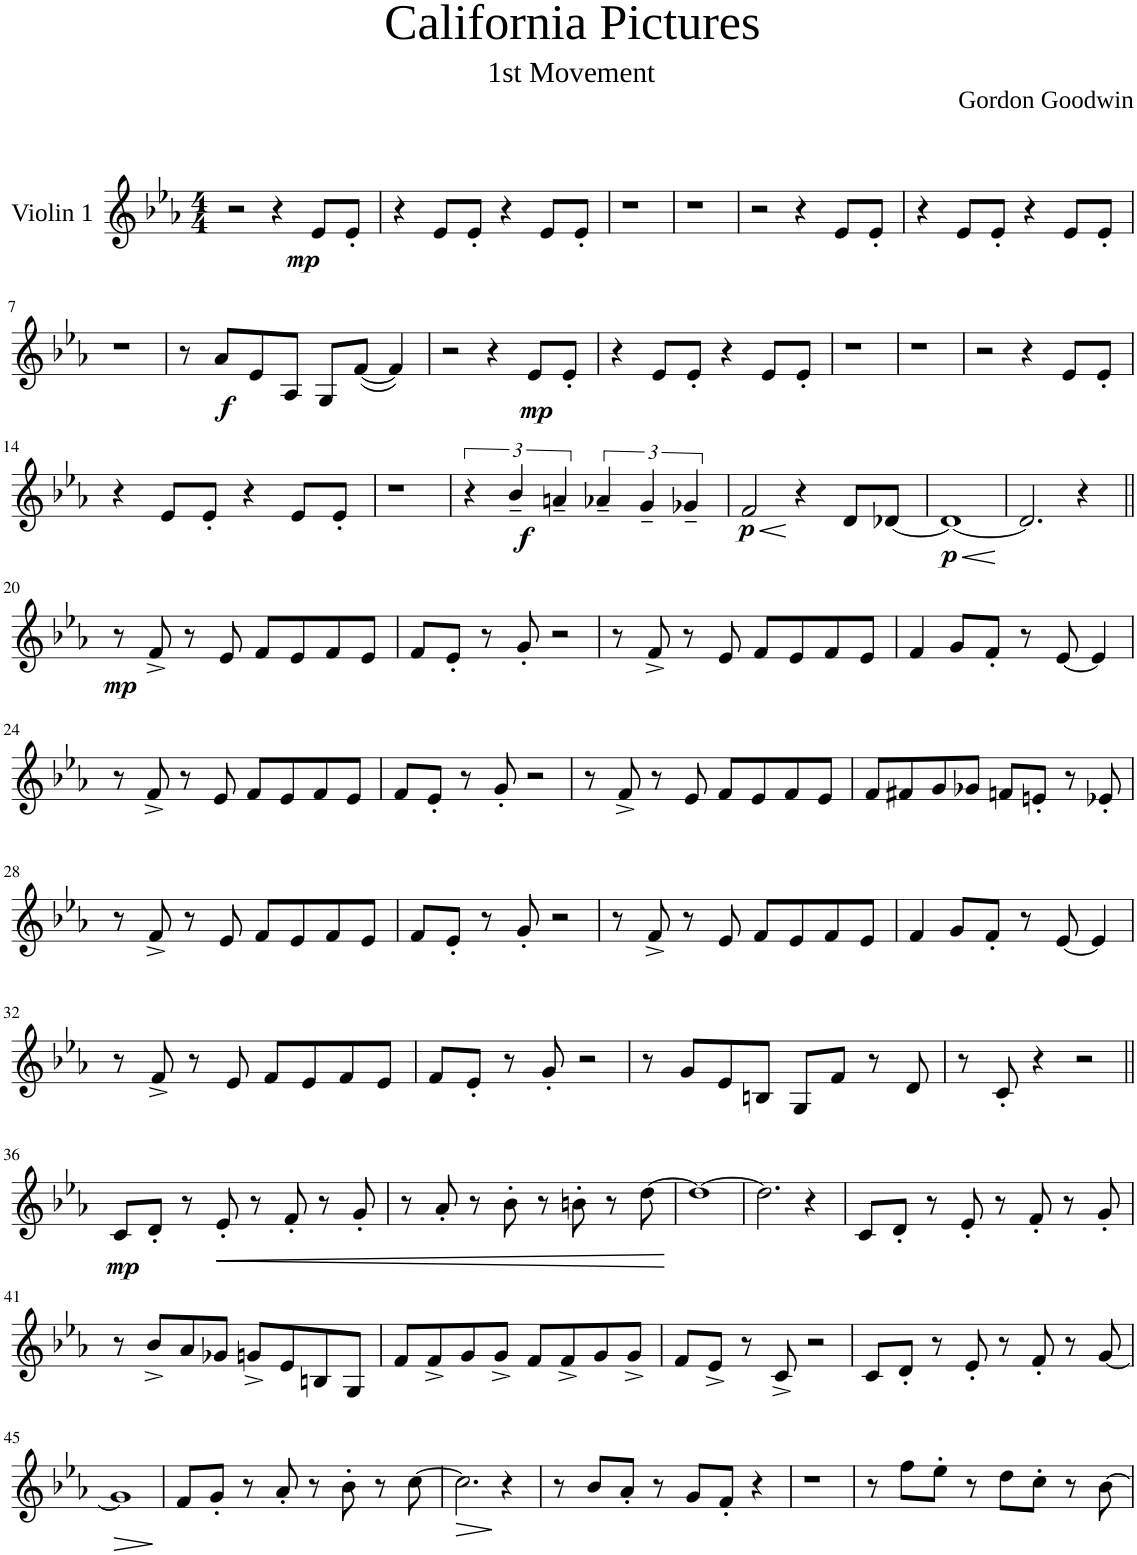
**kern	**dynam
*part1	*part1
*staff1	*staff1
*I"Violin 1	*
*I'Vln	*
*clefG2	*
*k[b-e-a-]	*
*M4/4	*
=1	=1
!	!LO:DY:b
2r	mp
4r	.
8e-/L	.
8e-'/J	.
=2	=2
4r	.
8e-/L	.
8e-'/J	.
4r	.
8e-/L	.
8e-'/J	.
=3	=3
1r	.
=4	=4
1r	.
=5	=5
2r	.
4r	.
8e-/L	.
8e-'/J	.
=6	=6
4r	.
8e-/L	.
8e-'/J	.
4r	.
8e-/L	.
8e-'/J	.
!!LO:LB:g=z
=7	=7
1r	.
=8	=8
8r	.
!	!LO:DY:b
8a-/L	f
8e-/	.
8A-/J	.
8G/L	.
([8f/J	.
4f/])	.
=9	=9
2r	.
4r	.
!	!LO:DY:b
8e-/L	mp
8e-'/J	.
=10	=10
4r	.
8e-/L	.
8e-'/J	.
4r	.
8e-/L	.
8e-'/J	.
=11	=11
1r	.
=12	=12
1r	.
=13	=13
2r	.
4r	.
8e-/L	.
8e-'/J	.
!!LO:LB:g=z
=14	=14
4r	.
8e-/L	.
8e-'/J	.
4r	.
8e-/L	.
8e-'/J	.
=15	=15
1r	.
=16	=16
6r	.
!	!LO:DY:b
6b-~/	f
6an~/	.
6a-X~/	.
6g~/	.
6g-X~/	.
=17	=17
!	!LO:HP:b
!	!LO:DY:n=1:b
2f/	< p
4r	[
8d/L	.
[8d-X/J	.
=18	=18
!	!LO:HP:b
!	!LO:DY:n=1:b
1d-_	< p
.	[
=19	=19
2.d-/]	.
4r	.
!!LO:LB:g=z
=20||	=20||
!	!LO:DY:b
8r	mp
8f^/	.
8r	.
8e-/	.
8f/L	.
8e-/	.
8f/	.
8e-/J	.
=21	=21
8f/L	.
8e-'/J	.
8r	.
8g'/	.
2r	.
=22	=22
8r	.
8f^/	.
8r	.
8e-/	.
8f/L	.
8e-/	.
8f/	.
8e-/J	.
=23	=23
4f/	.
8g/L	.
8f'/J	.
8r	.
[8e-/	.
4e-/]	.
!!LO:LB:g=z
=24	=24
8r	.
8f^/	.
8r	.
8e-/	.
8f/L	.
8e-/	.
8f/	.
8e-/J	.
=25	=25
8f/L	.
8e-'/J	.
8r	.
8g'/	.
2r	.
=26	=26
8r	.
8f^/	.
8r	.
8e-/	.
8f/L	.
8e-/	.
8f/	.
8e-/J	.
=27	=27
8f/L	.
8f#X/	.
8g/	.
8g-X/J	.
8fn/L	.
8en'/J	.
8r	.
8e-X'/	.
!!LO:LB:g=z
=28	=28
8r	.
8f^/	.
8r	.
8e-/	.
8f/L	.
8e-/	.
8f/	.
8e-/J	.
=29	=29
8f/L	.
8e-'/J	.
8r	.
8g'/	.
2r	.
=30	=30
8r	.
8f^/	.
8r	.
8e-/	.
8f/L	.
8e-/	.
8f/	.
8e-/J	.
=31	=31
4f/	.
8g/L	.
8f'/J	.
8r	.
[8e-/	.
4e-/]	.
!!LO:LB:g=z
=32	=32
8r	.
8f^/	.
8r	.
8e-/	.
8f/L	.
8e-/	.
8f/	.
8e-/J	.
=33	=33
8f/L	.
8e-'/J	.
8r	.
8g'/	.
2r	.
=34	=34
8r	.
8g/L	.
8e-/	.
8Bn/J	.
8G/L	.
8f/J	.
8r	.
8d/	.
=35	=35
8r	.
8c'/	.
4r	.
2r	.
!!LO:LB:g=z
=36||	=36||
!	!LO:DY:b
8c/L	mp
8d'/J	.
8r	.
!	!LO:HP:b
8e-'/	<
8r	.
8f'/	.
8r	.
8g'/	.
=37	=37
8r	.
8a-'/	.
8r	.
8b-'\	.
8r	.
8bn'\	.
8r	.
[8dd\	.
.	[
=38	=38
1dd_	.
=39	=39
2.dd\]	.
4r	.
=40	=40
8c/L	.
8d'/J	.
8r	.
8e-'/	.
8r	.
8f'/	.
8r	.
8g'/	.
!!LO:LB:g=z
=41	=41
8r	.
8b-^/L	.
8a-/	.
8g-X/J	.
8gn^/L	.
8e-/	.
8Bn/	.
8G/J	.
=42	=42
8f/L	.
8f^/	.
8g/	.
8g^/J	.
8f/L	.
8f^/	.
8g/	.
8g^/J	.
=43	=43
8f/L	.
8e-^/J	.
8r	.
8c^/	.
2r	.
=44	=44
8c/L	.
8d'/J	.
8r	.
8e-'/	.
8r	.
8f'/	.
8r	.
[8g/	.
!!LO:LB:g=z
=45	=45
!	!LO:HP:b
1g]	>
.	]
=46	=46
8f/L	.
8g'/J	.
8r	.
8a-'/	.
8r	.
8b-'\	.
8r	.
[8cc\	.
=47	=47
!	!LO:HP:b
2.cc\]	>
4r	]
=48	=48
8r	.
8b-/L	.
8a-'/J	.
8r	.
8g/L	.
8f'/J	.
4r	.
=49	=49
1r	.
=50	=50
8r	.
8ff\L	.
8ee-'\J	.
8r	.
8dd\L	.
8cc'\J	.
8r	.
[8b-\	.
=	=
*-	*-
